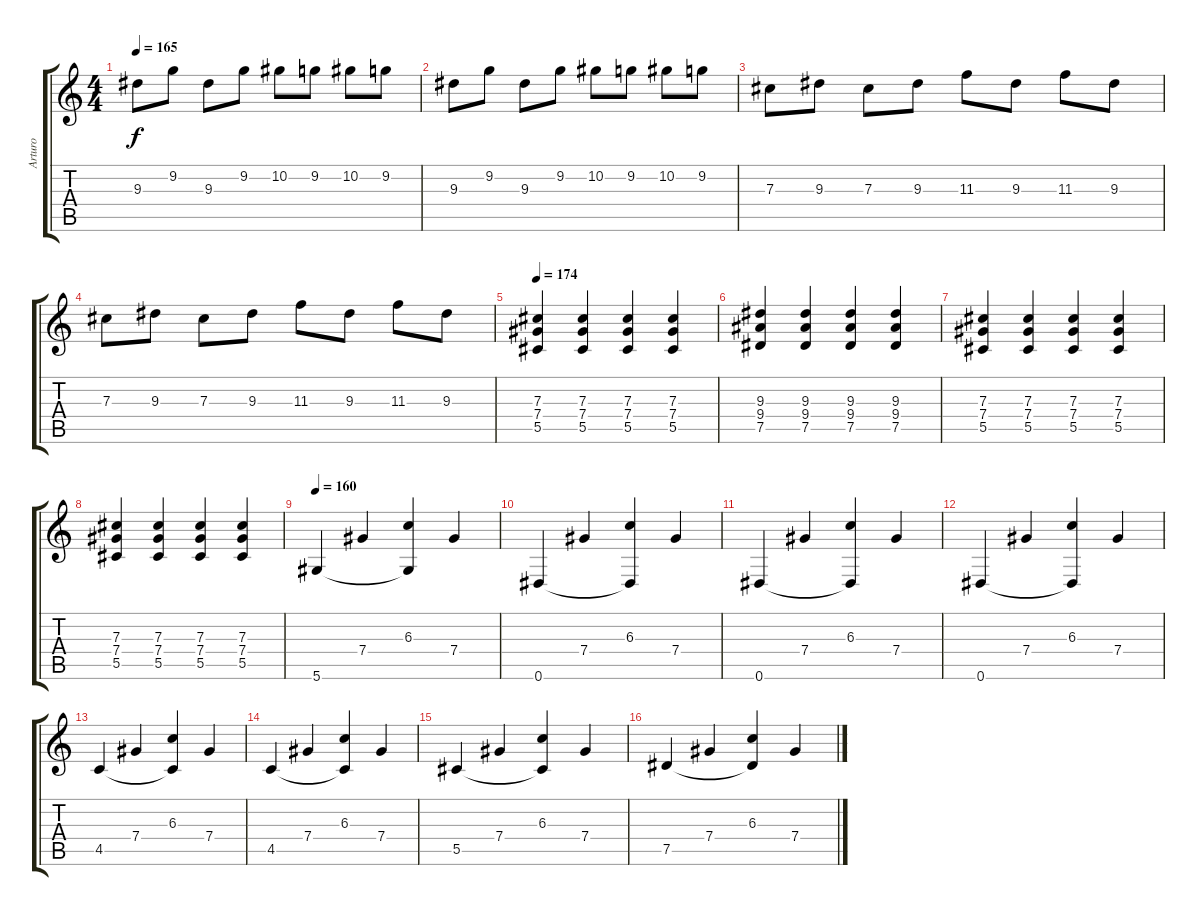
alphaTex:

\track ("Arturo" "Arturo") {instrument overdrivenguitar}
\staff {score tabs}
\tuning (Eb4 Bb3 Gb3 Db3 Ab2 Eb2) {hide}
\ts (4 4)
\tempo 165
\clef g2
\ks c
9.3.8{dy f} 9.2.8 9.3.8 9.2.8 10.2.8 9.2.8 10.2.8 9.2.8 |
9.3.8 9.2.8 9.3.8 9.2.8 10.2.8 9.2.8 10.2.8 9.2.8 |
7.3.8 9.3.8 7.3.8 9.3.8 11.3.8 9.3.8 11.3.8 9.3.8 |
7.3.8 9.3.8 7.3.8 9.3.8 11.3.8 9.3.8 11.3.8 9.3.8 |
\tempo 174
(7.3 7.4 5.5).4{volume 16 instrument overdrivenguitar} (7.3 7.4 5.5).4 (7.3 7.4 5.5).4 (7.3 7.4 5.5).4 |
(9.3 9.4 7.5).4 (9.3 9.4 7.5).4 (9.3 9.4 7.5).4 (9.3 9.4 7.5).4 |
(7.3 7.4 5.5).4 (7.3 7.4 5.5).4 (7.3 7.4 5.5).4 (7.3 7.4 5.5).4 |
(7.3 7.4 5.5).4 (7.3 7.4 5.5).4 (7.3 7.4 5.5).4 (7.3 7.4 5.5).4 |
\tempo 160
5.6.4{instrument electricguitarclean} 7.4.4 (6.3 5.6{t}).4 7.4.4 |
0.6.4 7.4.4 (6.3 0.6{t}).4 7.4.4 |
0.6.4 7.4.4 (6.3 0.6{t}).4 7.4.4 |
0.6.4 7.4.4 (6.3 0.6{t}).4 7.4.4 |
4.5.4 7.4.4 (6.3 4.5{t}).4 7.4.4 |
4.5.4 7.4.4 (6.3 4.5{t}).4 7.4.4 |
5.5.4 7.4.4 (6.3 5.5{t}).4 7.4.4 |
7.5.4 7.4.4 (6.3 7.5{t}).4 7.4.4
